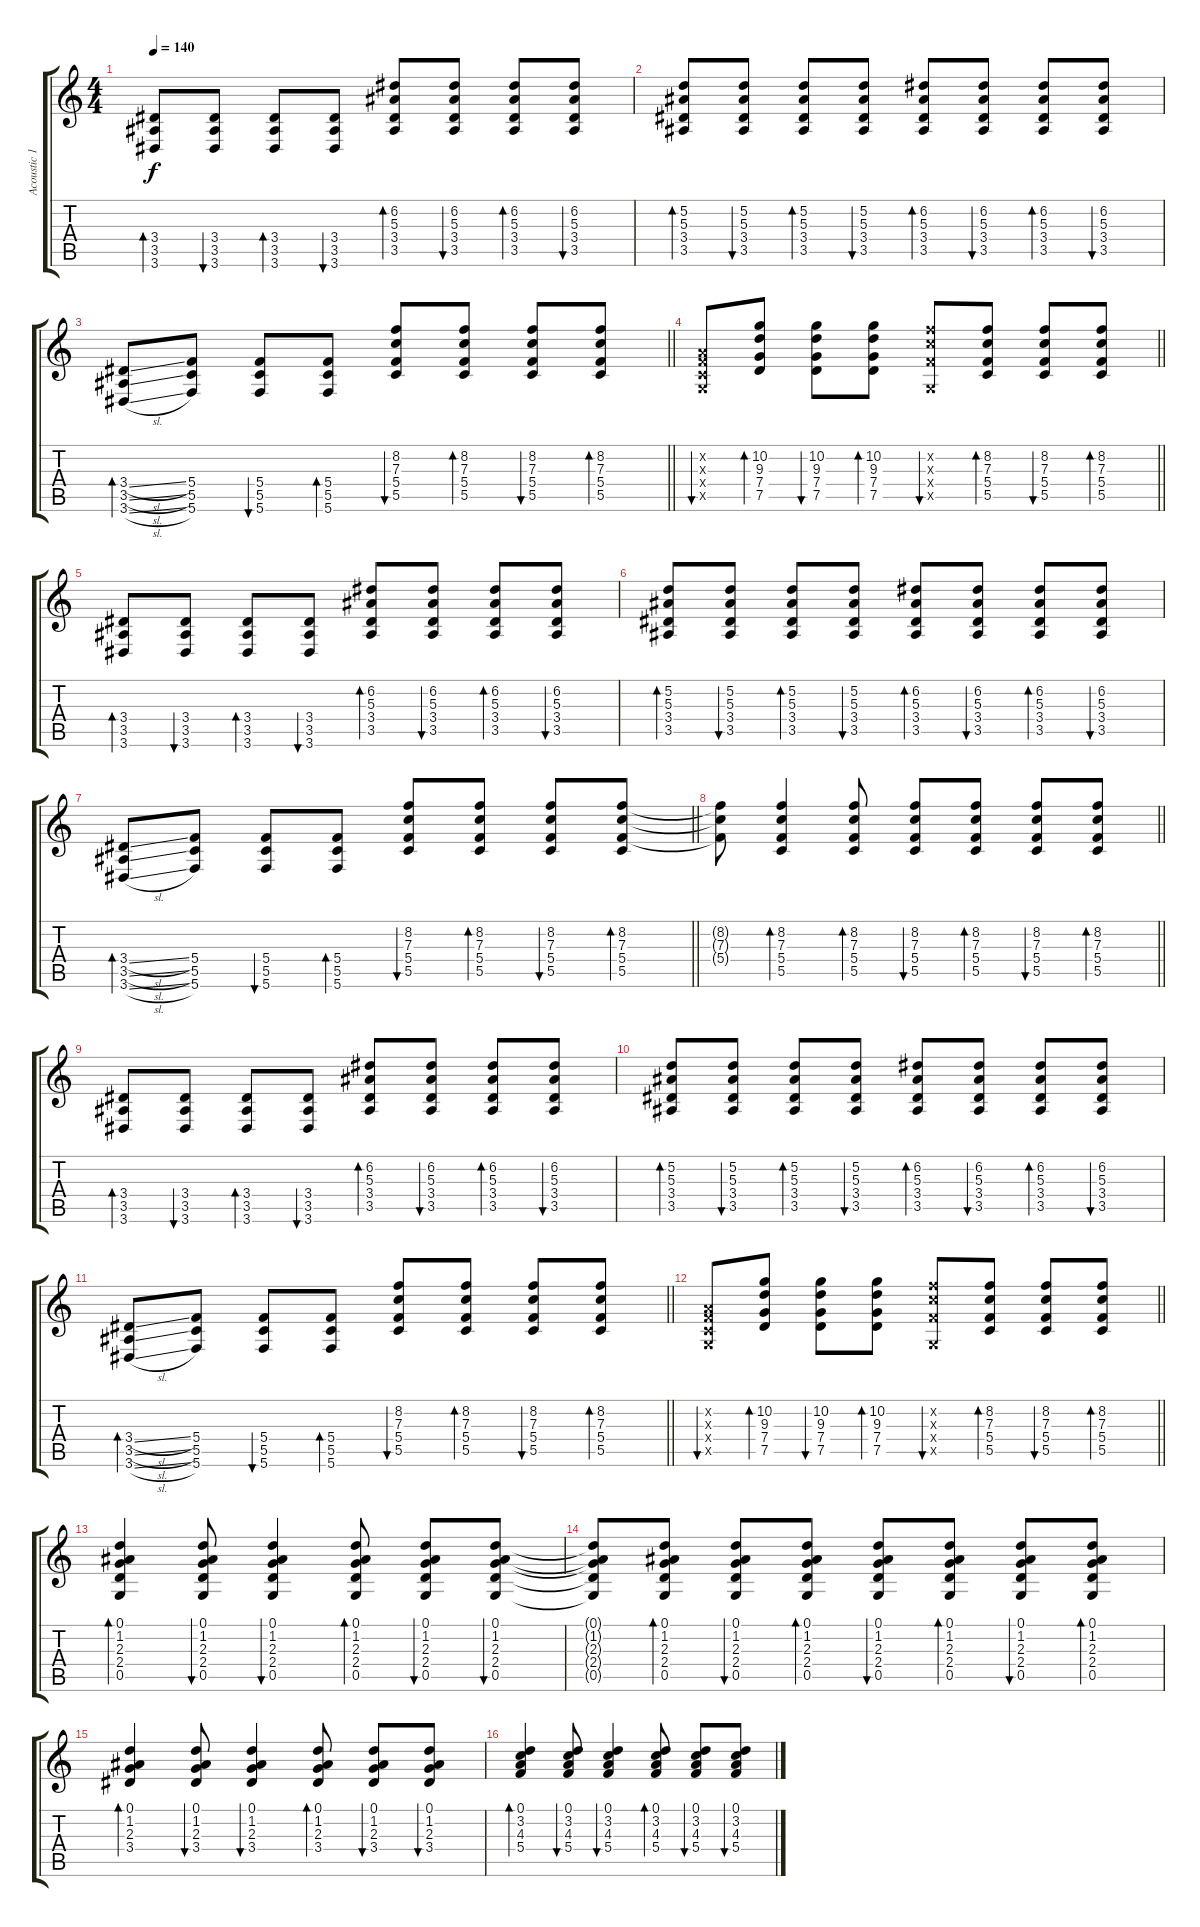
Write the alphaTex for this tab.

\track ("Acoustic 1" "Acoustic 1") {instrument acousticguitarsteel}
\staff {score tabs}
\tuning (D4 A3 F3 C3 G2 C2) {hide}
\ts (4 4)
\tempo 140
\clef g2
\ks c
(3.4 3.5 3.6).8{bd 60 dy f} (3.4 3.5 3.6).8{bu 60} (3.4 3.5 3.6).8{bd 60} (3.4 3.5 3.6).8{bu 60} (6.2 5.3 3.4 3.5).8{bd 60} (6.2 5.3 3.4 3.5).8{bu 60} (6.2 5.3 3.4 3.5).8{bd 60} (6.2 5.3 3.4 3.5).8{bu 60} |
(5.2 5.3 3.4 3.5).8{bd 60} (5.2 5.3 3.4 3.5).8{bu 60} (5.2 5.3 3.4 3.5).8{bd 60} (5.2 5.3 3.4 3.5).8{bu 60} (6.2 5.3 3.4 3.5).8{bd 60} (6.2 5.3 3.4 3.5).8{bu 60} (6.2 5.3 3.4 3.5).8{bd 60} (6.2 5.3 3.4 3.5).8{bu 60} |
\barLineRight lightlight
(3.4{sl} 3.5{sl} 3.6{sl}).8{bd 60} (5.4 5.5 5.6).8 (5.4 5.5 5.6).8{bu 60} (5.4 5.5 5.6).8{bd 60} (8.2 7.3 5.4 5.5).8{bu 60} (8.2 7.3 5.4 5.5).8{bd 60} (8.2 7.3 5.4 5.5).8{bu 60} (8.2 7.3 5.4 5.5).8{bd 60} |
\barLineRight lightlight
(0.2{x} 0.3{x} 0.4{x} 0.5{x}).8{bu 120} (10.2 9.3 7.4 7.5).8{bd 120} (10.2 9.3 7.4 7.5).8{bu 120} (10.2 9.3 7.4 7.5).8{bd 120} (8.2{x} 7.3{x} 5.4{x} 0.5{x}).8{bu 120} (8.2 7.3 5.4 5.5).8{bd 120} (8.2 7.3 5.4 5.5).8{bu 120} (8.2 7.3 5.4 5.5).8{bd 120} |
(3.4 3.5 3.6).8{bd 60} (3.4 3.5 3.6).8{bu 60} (3.4 3.5 3.6).8{bd 60} (3.4 3.5 3.6).8{bu 60} (6.2 5.3 3.4 3.5).8{bd 60} (6.2 5.3 3.4 3.5).8{bu 60} (6.2 5.3 3.4 3.5).8{bd 60} (6.2 5.3 3.4 3.5).8{bu 60} |
(5.2 5.3 3.4 3.5).8{bd 60} (5.2 5.3 3.4 3.5).8{bu 60} (5.2 5.3 3.4 3.5).8{bd 60} (5.2 5.3 3.4 3.5).8{bu 60} (6.2 5.3 3.4 3.5).8{bd 60} (6.2 5.3 3.4 3.5).8{bu 60} (6.2 5.3 3.4 3.5).8{bd 60} (6.2 5.3 3.4 3.5).8{bu 60} |
\barLineRight lightlight
(3.4{sl} 3.5{sl} 3.6{sl}).8{bd 60} (5.4 5.5 5.6).8 (5.4 5.5 5.6).8{bu 60} (5.4 5.5 5.6).8{bd 60} (8.2 7.3 5.4 5.5).8{bu 60} (8.2 7.3 5.4 5.5).8{bd 60} (8.2 7.3 5.4 5.5).8{bu 60} (8.2 7.3 5.4 5.5).8{bd 60} |
\barLineRight lightlight
(8.2{t} 7.3{t} 5.4{t}).8 (8.2 7.3 5.4 5.5).4{bd 120} (8.2 7.3 5.4 5.5).8{bd 120} (8.2 7.3 5.4 5.5).8{bu 120} (8.2 7.3 5.4 5.5).8{bd 120} (8.2 7.3 5.4 5.5).8{bu 120} (8.2 7.3 5.4 5.5).8{bd 120} |
(3.4 3.5 3.6).8{bd 60} (3.4 3.5 3.6).8{bu 60} (3.4 3.5 3.6).8{bd 60} (3.4 3.5 3.6).8{bu 60} (6.2 5.3 3.4 3.5).8{bd 60} (6.2 5.3 3.4 3.5).8{bu 60} (6.2 5.3 3.4 3.5).8{bd 60} (6.2 5.3 3.4 3.5).8{bu 60} |
(5.2 5.3 3.4 3.5).8{bd 60} (5.2 5.3 3.4 3.5).8{bu 60} (5.2 5.3 3.4 3.5).8{bd 60} (5.2 5.3 3.4 3.5).8{bu 60} (6.2 5.3 3.4 3.5).8{bd 60} (6.2 5.3 3.4 3.5).8{bu 60} (6.2 5.3 3.4 3.5).8{bd 60} (6.2 5.3 3.4 3.5).8{bu 60} |
\barLineRight lightlight
(3.4{sl} 3.5{sl} 3.6{sl}).8{bd 60} (5.4 5.5 5.6).8 (5.4 5.5 5.6).8{bu 60} (5.4 5.5 5.6).8{bd 60} (8.2 7.3 5.4 5.5).8{bu 60} (8.2 7.3 5.4 5.5).8{bd 60} (8.2 7.3 5.4 5.5).8{bu 60} (8.2 7.3 5.4 5.5).8{bd 60} |
\barLineRight lightlight
(0.2{x} 0.3{x} 0.4{x} 0.5{x}).8{bu 120} (10.2 9.3 7.4 7.5).8{bd 120} (10.2 9.3 7.4 7.5).8{bu 120} (10.2 9.3 7.4 7.5).8{bd 120} (8.2{x} 7.3{x} 5.4{x} 0.5{x}).8{bu 120} (8.2 7.3 5.4 5.5).8{bd 120} (8.2 7.3 5.4 5.5).8{bu 120} (8.2 7.3 5.4 5.5).8{bd 120} |
(0.1 1.2 2.3 2.4 0.5).4{bd 120} (0.1 1.2 2.3 2.4 0.5).8{bu 120} (0.1 1.2 2.3 2.4 0.5).4{bu 120} (0.1 1.2 2.3 2.4 0.5).8{bd 120} (0.1 1.2 2.3 2.4 0.5).8{bu 120} (0.1 1.2 2.3 2.4 0.5).8{bu 120} |
(0.1{t} 1.2{t} 2.3{t} 2.4{t} 0.5{t}).8 (0.1 1.2 2.3 2.4 0.5).8{bd 120} (0.1 1.2 2.3 2.4 0.5).8{bu 120} (0.1 1.2 2.3 2.4 0.5).8{bd 120} (0.1 1.2 2.3 2.4 0.5).8{bu 120} (0.1 1.2 2.3 2.4 0.5).8{bd 120} (0.1 1.2 2.3 2.4 0.5).8{bu 120} (0.1 1.2 2.3 2.4 0.5).8{bd 120} |
(0.1 1.2 2.3 3.4).4{bd 120} (0.1 1.2 2.3 3.4).8{bu 120} (0.1 1.2 2.3 3.4).4{bu 120} (0.1 1.2 2.3 3.4).8{bd 120} (0.1 1.2 2.3 3.4).8{bu 120} (0.1 1.2 2.3 3.4).8{bu 120} |
(0.1 3.2 4.3 5.4).4{bd 120} (0.1 3.2 4.3 5.4).8{bu 120} (0.1 3.2 4.3 5.4).4{bu 120} (0.1 3.2 4.3 5.4).8{bd 120} (0.1 3.2 4.3 5.4).8{bu 120} (0.1 3.2 4.3 5.4).8{bu 120}
